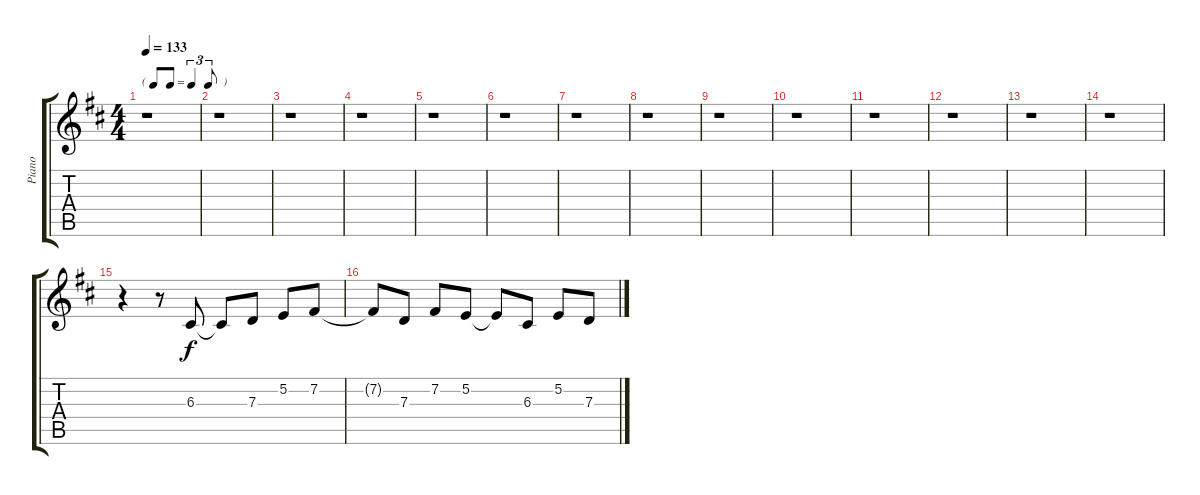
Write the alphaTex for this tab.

\track ("Piano" "Piano") {instrument brightacousticpiano}
\staff {score tabs}
\tuning (E4 B3 G3 D3 A2 E2) {hide}
\ts (4 4)
\tf triplet8th
\tempo 133
\clef g2
\ks d
r.1{dy f} |
r.1 |
r.1 |
r.1 |
r.1 |
r.1 |
r.1 |
r.1 |
r.1 |
r.1 |
r.1 |
r.1 |
r.1 |
r.1 |
r.4 r.8 6.3.8 6.3{t}.8 7.3.8 5.2.8 7.2.8 |
7.2{t}.8 7.3.8 7.2.8 5.2.8 5.2{t}.8 6.3.8 5.2.8 7.3.8
